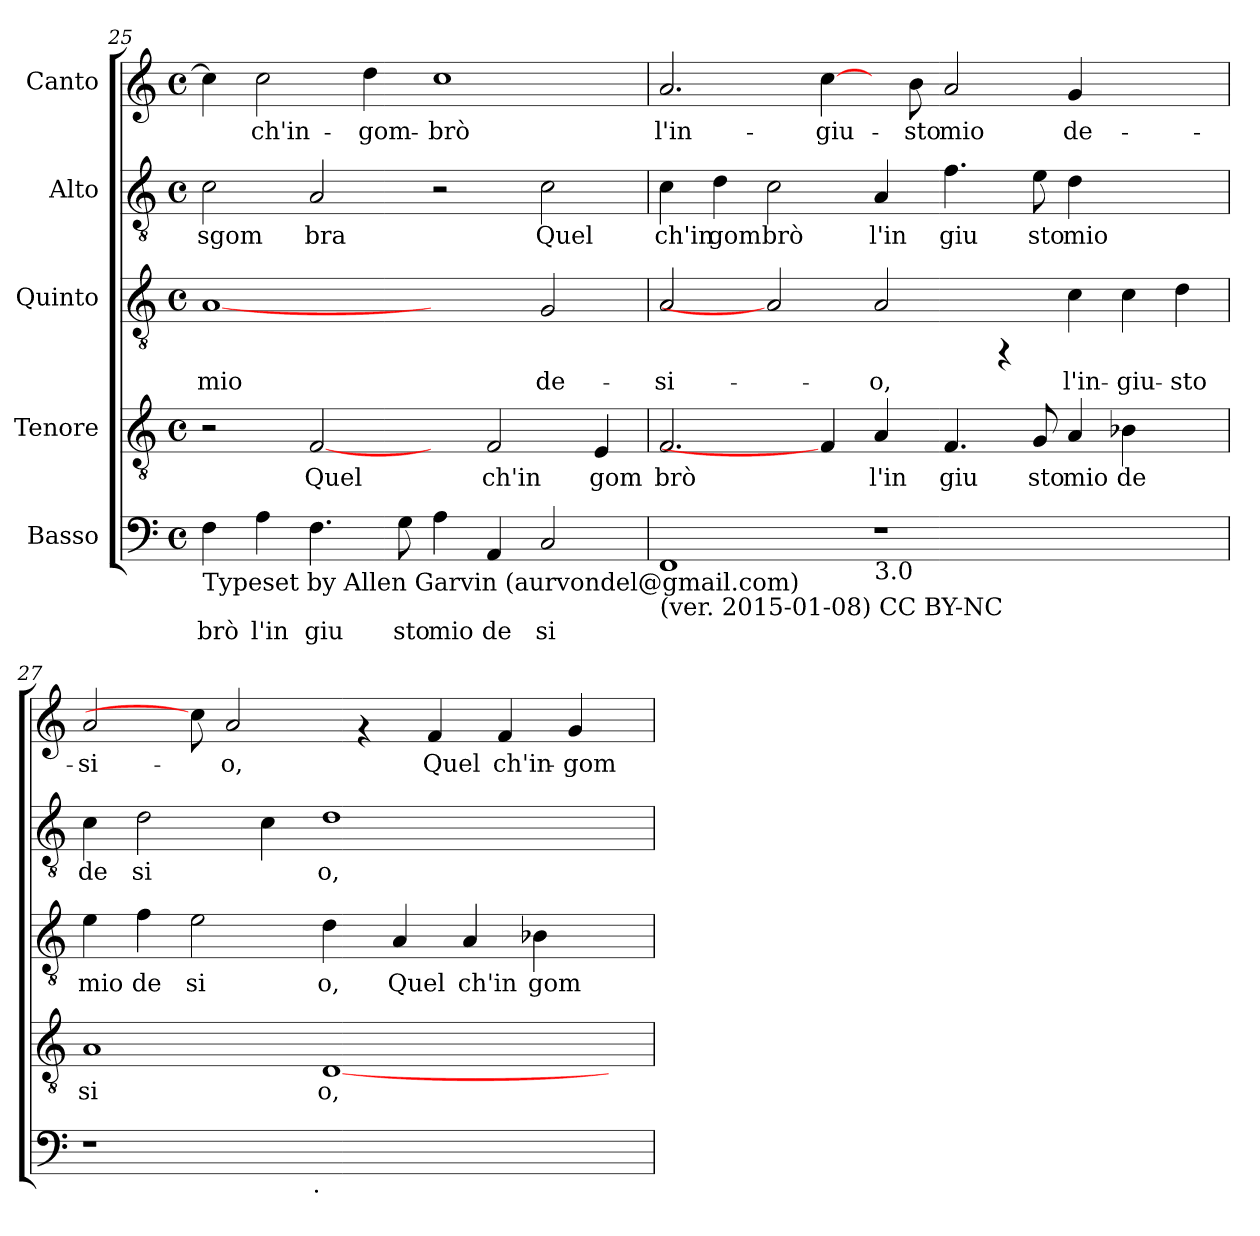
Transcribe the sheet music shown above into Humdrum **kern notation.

**kern	**text	**kern	**text	**kern	**text	**kern	**text	**kern	**text
*part5	*part5	*part4	*part4	*part3	*part3	*part2	*part2	*part1	*part1
*staff5	*staff5	*staff4	*staff4	*staff3	*staff3	*staff2	*staff2	*staff1	*staff1
*I"Basso	*	*I"Tenore	*	*I"Quinto	*	*I"Alto	*	*I"Canto	*
*clefF4	*	*clefGv2	*	*clefGv2	*	*clefGv2	*	*clefG2	*
*k[]	*	*k[]	*	*k[]	*	*k[]	*	*k[]	*
*C:	*	*C:	*	*C:	*	*C:	*	*C:	*
*M4/4	*	*M4/4	*	*M4/4	*	*M4/4	*	*M4/4	*
*met(c)	*	*met(c)	*	*met(c)	*	*met(c)	*	*met(c)	*
=25	=25	=25	=25	=25	=25	=25	=25	=25	=25
!LO:TX:b:t=Typeset by Allen Garvin (aurvondel@gmail.com)	!	!	!	!	!	!	!	!	!
!	!LO:LY:b:cj	!	!	!	!LO:LY:b:cj	!	!LO:LY:b:cj	!	!LO:LY:b:cj
4F\	brò	2r	.	[1A	mio	2c\	sgom	4cc\]	.
!	!LO:LY:b:cj	!	!	!	!	!	!	!	!LO:LY:b:cj
4A\	l'in	.	.	.	.	.	.	2cc\	ch'in-
!	!LO:LY:b:cj	!	!LO:LY:b:cj	!	!	!	!LO:LY:b:cj	!	!
4.F\	giu	[2F/	Quel	.	.	2A/	bra	.	.
!	!	!	!	!	!	!	!	!	!LO:LY:b:cj
.	.	.	.	.	.	.	.	4dd\	-gom-
!	!LO:LY:b:cj	!	!	!	!	!	!	!	!
8G\	sto	.	.	.	.	.	.	.	.
!	!LO:LY:b:cj	!	!	!	!	!	!	!	!LO:LY:b:cj
4A\	mio	4ryy	.	2ryy	.	2r	.	1cc	-brò
!	!LO:LY:b:cj	!	!LO:LY:b:cj	!	!	!	!	!	!
4AA/	de	2F/	ch'in	.	.	.	.	.	.
!	!LO:LY:b:cj	!	!	!	!LO:LY:b:cj	!	!LO:LY:b:cj	!	!
2C/	si	.	.	2G/	de-	2c\	Quel	.	.
!	!	!	!LO:LY:b:cj	!	!	!	!	!	!
.	.	4E/	gom	.	.	.	.	.	.
=26	=26	=26	=26	=26	=26	=26	=26	=26	=26
!LO:TX:b:t=(ver. 2015-01-08) CC BY-NC	!	!	!	!	!	!	!	!	!
!	!	!	!LO:LY:b:cj	!	!LO:LY:b:cj	!	!LO:LY:b:cj	!	!LO:LY:b:cj
1FF	.	2.F/	brò	2A/	-si-	4c\	ch'in	2.a/	l'in-
!	!	!	!	!	!	!	!LO:LY:b:cj	!	!
.	.	.	.	.	.	4d\	gom	.	.
!	!	!	!	!	!	!	!LO:LY:b:cj	!	!
.	.	.	.	2A]	.	2c\	brò	.	.
!	!	!	!	!	!	!	!	!	!LO:LY:b:cj
.	.	4F/]	.	.	.	.	.	[4cc\	-giu-
!LO:TX:b:t=3.0	!	!	!	!	!	!	!	!	!
!	!	!	!LO:LY:b:cj	!	!LO:LY:b:cj	!	!LO:LY:b:cj	!	!
1r	.	4A/	l'in	2A/	-o,	4A/	l'in	8ryy	.
!	!	!	!	!	!	!	!	!	!LO:LY:b:cj
.	.	.	.	.	.	.	.	8b\	-sto
!	!	!	!LO:LY:b:cj	!	!	!	!LO:LY:b:cj	!	!LO:LY:b:cj
.	.	4.F/	giu	.	.	4.f\	giu	2a/	mio
.	.	.	.	4rFF	.	.	.	.	.
!	!	!	!LO:LY:b:cj	!	!	!	!LO:LY:b:cj	!	!
.	.	8G/	sto	.	.	8e\	sto	.	.
!	!	!	!LO:LY:b:cj	!	!LO:LY:b:cj	!	!LO:LY:b:cj	!	!LO:LY:b:cj
.	.	4A/	mio	4c\	l'in-	4d\	mio	4g/	de-
!	!	!	!LO:LY:b:cj	!	!LO:LY:b:cj	!	!	!	!
2ryy	.	4B-X\	de	4c\	-giu-	2ryy	.	2ryy	.
!	!	!	!	!	!LO:LY:b:cj	!	!	!	!
.	.	4ryy	.	4d\	-sto	.	.	.	.
!!LO:PB:g=z
=27	=27	=27	=27	=27	=27	=27	=27	=27	=27
!	!	!	!LO:LY:b:cj	!	!LO:LY:b:cj	!	!LO:LY:b:cj	!	!LO:LY:b:cj
*^	*	*	*	*	*	*	*	*	*
1r	2ryy	.	1A	si	4e\	mio	4c\	de	2a/	-si-
!	!	!	!	!	!	!LO:LY:b:cj	!	!LO:LY:b:cj	!	!
.	.	.	.	.	4f\	de	2d\	si	.	.
!	!	!	!	!	!	!LO:LY:b:cj	!	!	!	!
.	4ryy	.	.	.	2e\	si	.	.	8cc\]	.
!	!	!	!	!	!	!	!	!	!	!LO:LY:b:cj
.	.	.	.	.	.	.	.	.	2a/	-o,
!	!	!	!	!	!	!	!	!LO:LY:b:cj	!	!
.	8...ryy	.	.	.	.	.	4c\	.	.	.
!	!LO:TX:b:t=.	!	!	!	!	!	!	!	!	!
.	1ryy	.	.	.	.	.	.	.	.	.
!	!	!	!	!LO:LY:b:cj	!	!LO:LY:b:cj	!	!LO:LY:b:cj	!	!
1ryy	.	.	[<1D	o,	4d\	o,	1d	o,	.	.
.	.	.	.	.	.	.	.	.	4rf	.
!	!	!	!	!	!	!LO:LY:b:cj	!	!	!	!
.	.	.	.	.	4A/	Quel	.	.	.	.
!	!	!	!	!	!	!	!	!	!	!LO:LY:b:cj
.	.	.	.	.	.	.	.	.	4f/	Quel
!	!	!	!	!	!	!LO:LY:b:cj	!	!	!	!
.	.	.	.	.	4A/	ch'in	.	.	.	.
!	!	!	!	!	!	!	!	!	!	!LO:LY:b:cj
.	.	.	.	.	.	.	.	.	4f/	ch'in-
!	!	!	!	!	!	!LO:LY:b:cj	!	!	!	!
.	.	.	.	.	4B-X\	gom	.	.	.	.
!	!	!	!	!	!	!	!	!	!	!LO:LY:b:cj
.	.	.	.	.	.	.	.	.	4g/	-gom-
.	8ryy	.	.	.	.	.	.	.	.	.
8ryy	.	.	8ryy	.	8ryy	.	8ryy	.	.	.
.	64ryy	.	.	.	.	.	.	.	.	.
*v	*v	*	*	*	*	*	*	*	*	*
=	=	=	=	=	=	=	=	=	=
*-	*-	*-	*-	*-	*-	*-	*-	*-	*-
